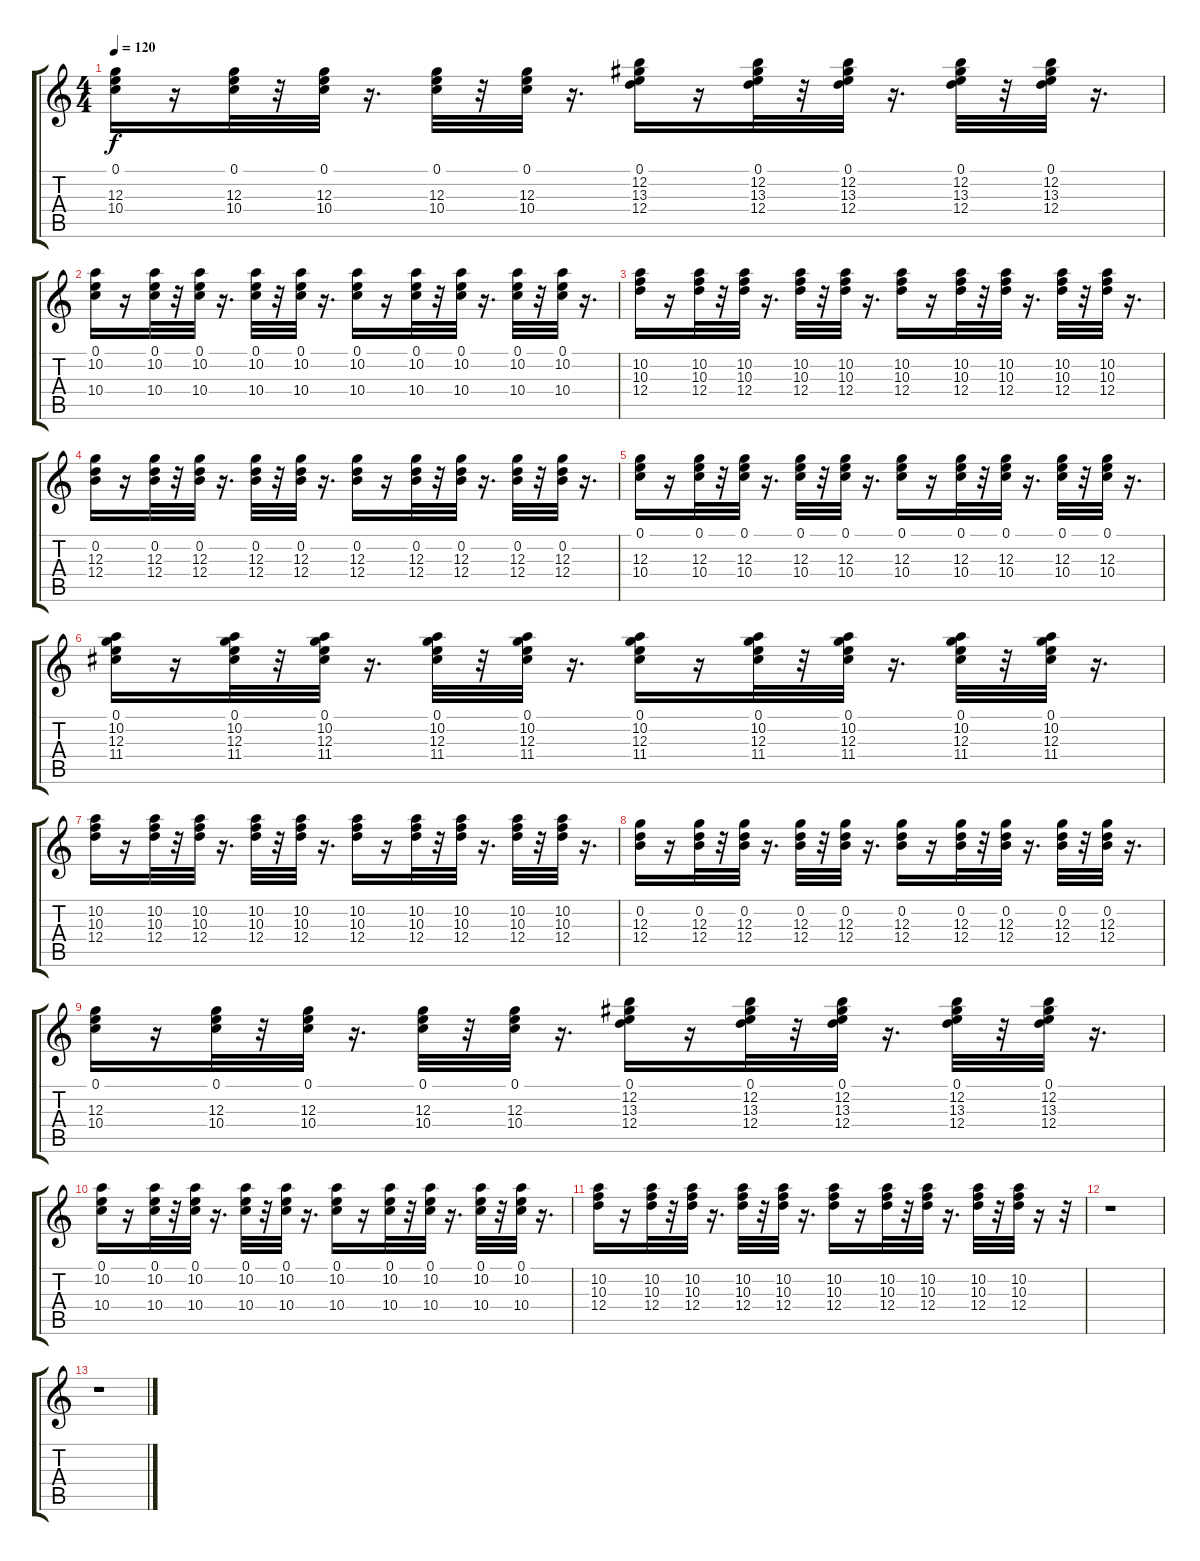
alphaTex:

\track "" {instrument electricguitarjazz}
\staff {score tabs}
\tuning (E4 B3 G3 D3 A2 E2) {hide}
\ts (4 4)
\tempo 120
\clef g2
\ks c
(0.1 12.3 10.4).16{dy f} r.16 (0.1 12.3 10.4).32 r.32 (0.1 12.3 10.4).32 r.16{d} (0.1 12.3 10.4).32 r.32 (0.1 12.3 10.4).32 r.16{d} (0.1 12.2 13.3 12.4).16 r.16 (0.1 12.2 13.3 12.4).32 r.32 (0.1 12.2 13.3 12.4).32 r.16{d} (0.1 12.2 13.3 12.4).32 r.32 (0.1 12.2 13.3 12.4).32 r.16{d} |
(0.1 10.2 10.4).16 r.16 (0.1 10.2 10.4).32 r.32 (0.1 10.2 10.4).32 r.16{d} (0.1 10.2 10.4).32 r.32 (0.1 10.2 10.4).32 r.16{d} (0.1 10.2 10.4).16 r.16 (0.1 10.2 10.4).32 r.32 (0.1 10.2 10.4).32 r.16{d} (0.1 10.2 10.4).32 r.32 (0.1 10.2 10.4).32 r.16{d} |
(10.2 10.3 12.4).16 r.16 (10.2 10.3 12.4).32 r.32 (10.2 10.3 12.4).32 r.16{d} (10.2 10.3 12.4).32 r.32 (10.2 10.3 12.4).32 r.16{d} (10.2 10.3 12.4).16 r.16 (10.2 10.3 12.4).32 r.32 (10.2 10.3 12.4).32 r.16{d} (10.2 10.3 12.4).32 r.32 (10.2 10.3 12.4).32 r.16{d} |
(0.2 12.3 12.4).16 r.16 (0.2 12.3 12.4).32 r.32 (0.2 12.3 12.4).32 r.16{d} (0.2 12.3 12.4).32 r.32 (0.2 12.3 12.4).32 r.16{d} (0.2 12.3 12.4).16 r.16 (0.2 12.3 12.4).32 r.32 (0.2 12.3 12.4).32 r.16{d} (0.2 12.3 12.4).32 r.32 (0.2 12.3 12.4).32 r.16{d} |
(0.1 12.3 10.4).16 r.16 (0.1 12.3 10.4).32 r.32 (0.1 12.3 10.4).32 r.16{d} (0.1 12.3 10.4).32 r.32 (0.1 12.3 10.4).32 r.16{d} (0.1 12.3 10.4).16 r.16 (0.1 12.3 10.4).32 r.32 (0.1 12.3 10.4).32 r.16{d} (0.1 12.3 10.4).32 r.32 (0.1 12.3 10.4).32 r.16{d} |
(0.1 10.2 12.3 11.4).16 r.16 (0.1 10.2 12.3 11.4).32 r.32 (0.1 10.2 12.3 11.4).32 r.16{d} (0.1 10.2 12.3 11.4).32 r.32 (0.1 10.2 12.3 11.4).32 r.16{d} (0.1 10.2 12.3 11.4).16 r.16 (0.1 10.2 12.3 11.4).32 r.32 (0.1 10.2 12.3 11.4).32 r.16{d} (0.1 10.2 12.3 11.4).32 r.32 (0.1 10.2 12.3 11.4).32 r.16{d} |
(10.2 10.3 12.4).16 r.16 (10.2 10.3 12.4).32 r.32 (10.2 10.3 12.4).32 r.16{d} (10.2 10.3 12.4).32 r.32 (10.2 10.3 12.4).32 r.16{d} (10.2 10.3 12.4).16 r.16 (10.2 10.3 12.4).32 r.32 (10.2 10.3 12.4).32 r.16{d} (10.2 10.3 12.4).32 r.32 (10.2 10.3 12.4).32 r.16{d} |
(0.2 12.3 12.4).16 r.16 (0.2 12.3 12.4).32 r.32 (0.2 12.3 12.4).32 r.16{d} (0.2 12.3 12.4).32 r.32 (0.2 12.3 12.4).32 r.16{d} (0.2 12.3 12.4).16 r.16 (0.2 12.3 12.4).32 r.32 (0.2 12.3 12.4).32 r.16{d} (0.2 12.3 12.4).32 r.32 (0.2 12.3 12.4).32 r.16{d} |
(0.1 12.3 10.4).16 r.16 (0.1 12.3 10.4).32 r.32 (0.1 12.3 10.4).32 r.16{d} (0.1 12.3 10.4).32 r.32 (0.1 12.3 10.4).32 r.16{d} (0.1 12.2 13.3 12.4).16 r.16 (0.1 12.2 13.3 12.4).32 r.32 (0.1 12.2 13.3 12.4).32 r.16{d} (0.1 12.2 13.3 12.4).32 r.32 (0.1 12.2 13.3 12.4).32 r.16{d} |
(0.1 10.2 10.4).16 r.16 (0.1 10.2 10.4).32 r.32 (0.1 10.2 10.4).32 r.16{d} (0.1 10.2 10.4).32 r.32 (0.1 10.2 10.4).32 r.16{d} (0.1 10.2 10.4).16 r.16 (0.1 10.2 10.4).32 r.32 (0.1 10.2 10.4).32 r.16{d} (0.1 10.2 10.4).32 r.32 (0.1 10.2 10.4).32 r.16{d} |
(10.2 10.3 12.4).16 r.16 (10.2 10.3 12.4).32 r.32 (10.2 10.3 12.4).32 r.16{d} (10.2 10.3 12.4).32 r.32 (10.2 10.3 12.4).32 r.16{d} (10.2 10.3 12.4).16 r.16 (10.2 10.3 12.4).32 r.32 (10.2 10.3 12.4).32 r.16{d} (10.2 10.3 12.4).32 r.32 (10.2 10.3 12.4).32 r.16 r.32 |
r.1 |
r.1
